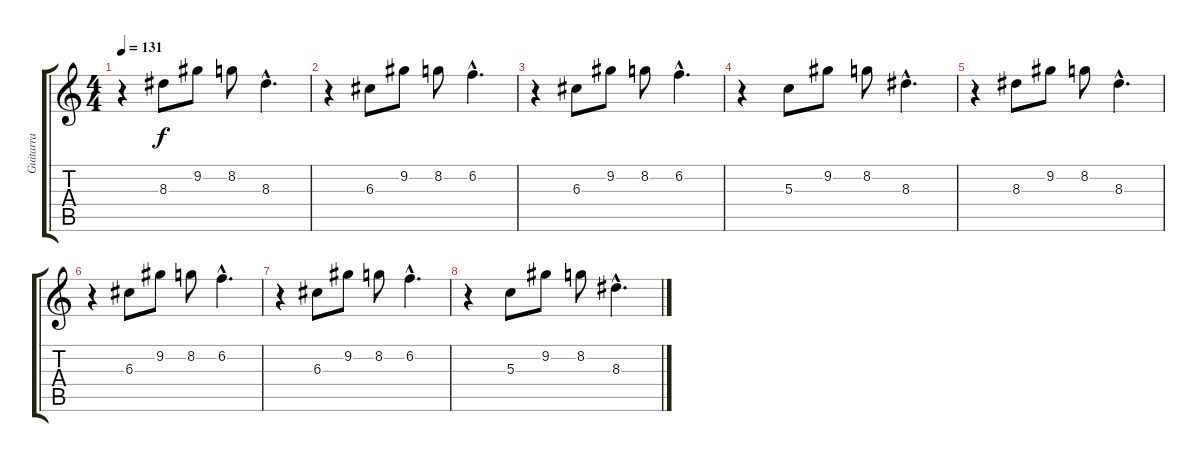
\track ("Guitarra" "Guitarra") {instrument overdrivenguitar}
\staff {score tabs}
\tuning (E4 B3 G3 D3 A2 E2) {hide}
\ts (4 4)
\tempo 131
\clef g2
\ks c
r.4{dy f} 8.3.8 9.2.8 8.2.8 8.3{hac}.4{d} |
r.4 6.3.8 9.2.8 8.2.8 6.2{hac}.4{d} |
r.4{volume 8} 6.3.8 9.2.8 8.2.8 6.2{hac}.4{d} |
r.4 5.3.8 9.2.8 8.2.8 8.3{hac}.4{d} |
r.4{volume 4} 8.3.8 9.2.8 8.2.8 8.3{hac}.4{d} |
r.4 6.3.8 9.2.8 8.2.8 6.2{hac}.4{d} |
r.4{volume 0} 6.3.8 9.2.8 8.2.8 6.2{hac}.4{d} |
r.4 5.3.8 9.2.8 8.2.8 8.3{hac}.4{d}
